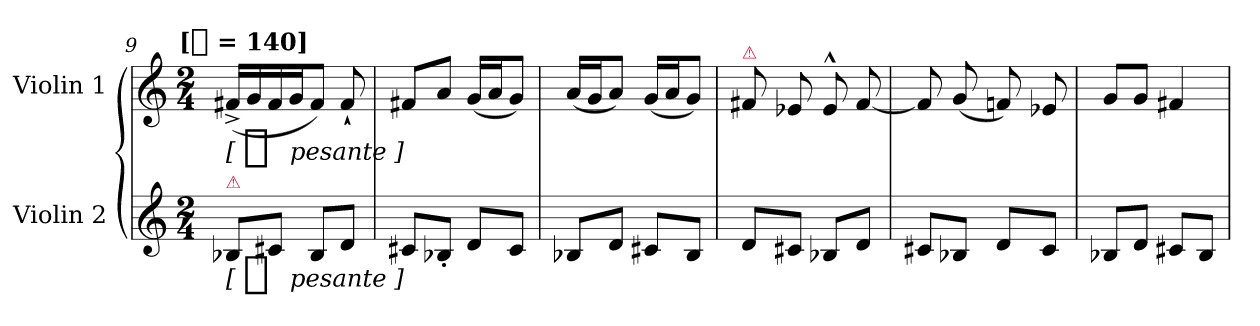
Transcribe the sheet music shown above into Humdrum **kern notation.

**kern	**dynam	**kern	**dynam
*part2	*part2	*part1	*part1
*staff2	*staff2	*staff1	*staff1
*I"Violin 2	*	*I"Violin 1	*
*I'Vln. 2	*	*I'Vln. 1	*
*clefG2	*	*clefG2	*
*k[]	*	*k[]	*
*C:	*	*C:	*
!!LO:TX:omd:t=[[quarter] = 140]
*M2/4	*	*M2/4	*
*MM140	*	*MM140	*
=9	=9	=9	=9
!LO:TX:a:color=crimson:t=⚠	!	!	!
!	!LO:DY:t=[ %s pesante ]	!	!LO:DY:t=[ %s pesante ]
8B-X/L	f	(16f#X^LL	f
.	.	16g	.
8c#X/J	.	16f#	.
.	.	16gJ	.
8B-/L	.	8f#J)	.
8d/J	.	8f#`	.
=10	=10	=10	=10
8c#X/L	.	8f#XL	.
8B-X'/J	.	8aJ	.
8d/L	.	(16gLL	.
.	.	16aJ	.
8c#/J	.	8gJ)	.
=11	=11	=11	=11
8B-X/L	.	(16aLL	.
.	.	16gJ	.
8d/J	.	8aJ)	.
8c#X/L	.	(16gLL	.
.	.	16aJ	.
8B-/J	.	8gJ)	.
=12	=12	=12	=12
!	!	!LO:TX:a:color=crimson:t=⚠	!
8d/L	.	8f#X	.
8c#X/J	.	8e-X	.
8B-X/L	.	8e-^^	.
8d/J	.	[8f#	.
=13	=13	=13	=13
8c#X/L	.	8f#]	.
8B-X/J	.	(8g	.
8d/L	.	8fn)	.
8c#/J	.	8e-X	.
=14	=14	=14	=14
8B-X/L	.	8gL	.
8d/J	.	8gJ	.
8c#X/L	.	4f#X	.
8B-/J	.	.	.
=	=	=	=
*-	*-	*-	*-
